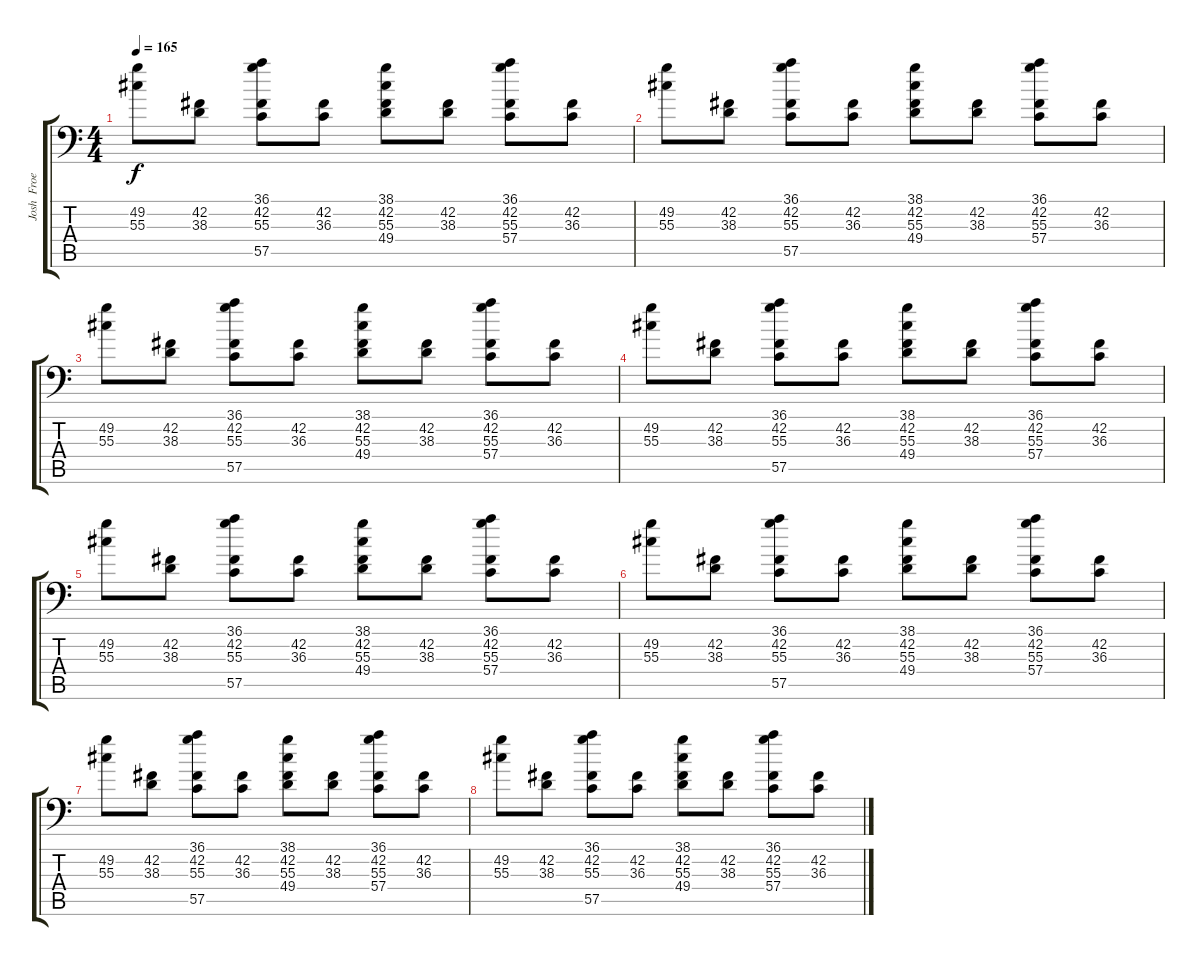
\track ("Josh  Froese" "Josh  Froe") {instrument acousticgrandpiano}
\staff {score tabs}
\tuning (C-1 C-1 C-1 C-1 C-1 C-1) {hide}
\ts (4 4)
\tempo 165
\clef f4
\ks c
(49.2 55.3).8{dy f} (42.2 38.3).8 (36.1 42.2 55.3 57.5).8 (42.2 36.3).8 (38.1 42.2 55.3 49.4).8 (42.2 38.3).8 (36.1 42.2 55.3 57.4).8 (42.2 36.3).8 |
(49.2 55.3).8 (42.2 38.3).8 (36.1 42.2 55.3 57.5).8 (42.2 36.3).8 (38.1 42.2 55.3 49.4).8 (42.2 38.3).8 (36.1 42.2 55.3 57.4).8 (42.2 36.3).8 |
(49.2 55.3).8 (42.2 38.3).8 (36.1 42.2 55.3 57.5).8 (42.2 36.3).8 (38.1 42.2 55.3 49.4).8 (42.2 38.3).8 (36.1 42.2 55.3 57.4).8 (42.2 36.3).8 |
(49.2 55.3).8 (42.2 38.3).8 (36.1 42.2 55.3 57.5).8 (42.2 36.3).8 (38.1 42.2 55.3 49.4).8 (42.2 38.3).8 (36.1 42.2 55.3 57.4).8 (42.2 36.3).8 |
(49.2 55.3).8 (42.2 38.3).8 (36.1 42.2 55.3 57.5).8 (42.2 36.3).8 (38.1 42.2 55.3 49.4).8 (42.2 38.3).8 (36.1 42.2 55.3 57.4).8 (42.2 36.3).8 |
(49.2 55.3).8 (42.2 38.3).8 (36.1 42.2 55.3 57.5).8 (42.2 36.3).8 (38.1 42.2 55.3 49.4).8 (42.2 38.3).8 (36.1 42.2 55.3 57.4).8 (42.2 36.3).8 |
(49.2 55.3).8 (42.2 38.3).8 (36.1 42.2 55.3 57.5).8 (42.2 36.3).8 (38.1 42.2 55.3 49.4).8 (42.2 38.3).8 (36.1 42.2 55.3 57.4).8 (42.2 36.3).8 |
(49.2 55.3).8 (42.2 38.3).8 (36.1 42.2 55.3 57.5).8 (42.2 36.3).8 (38.1 42.2 55.3 49.4).8 (42.2 38.3).8 (36.1 42.2 55.3 57.4).8 (42.2 36.3).8
